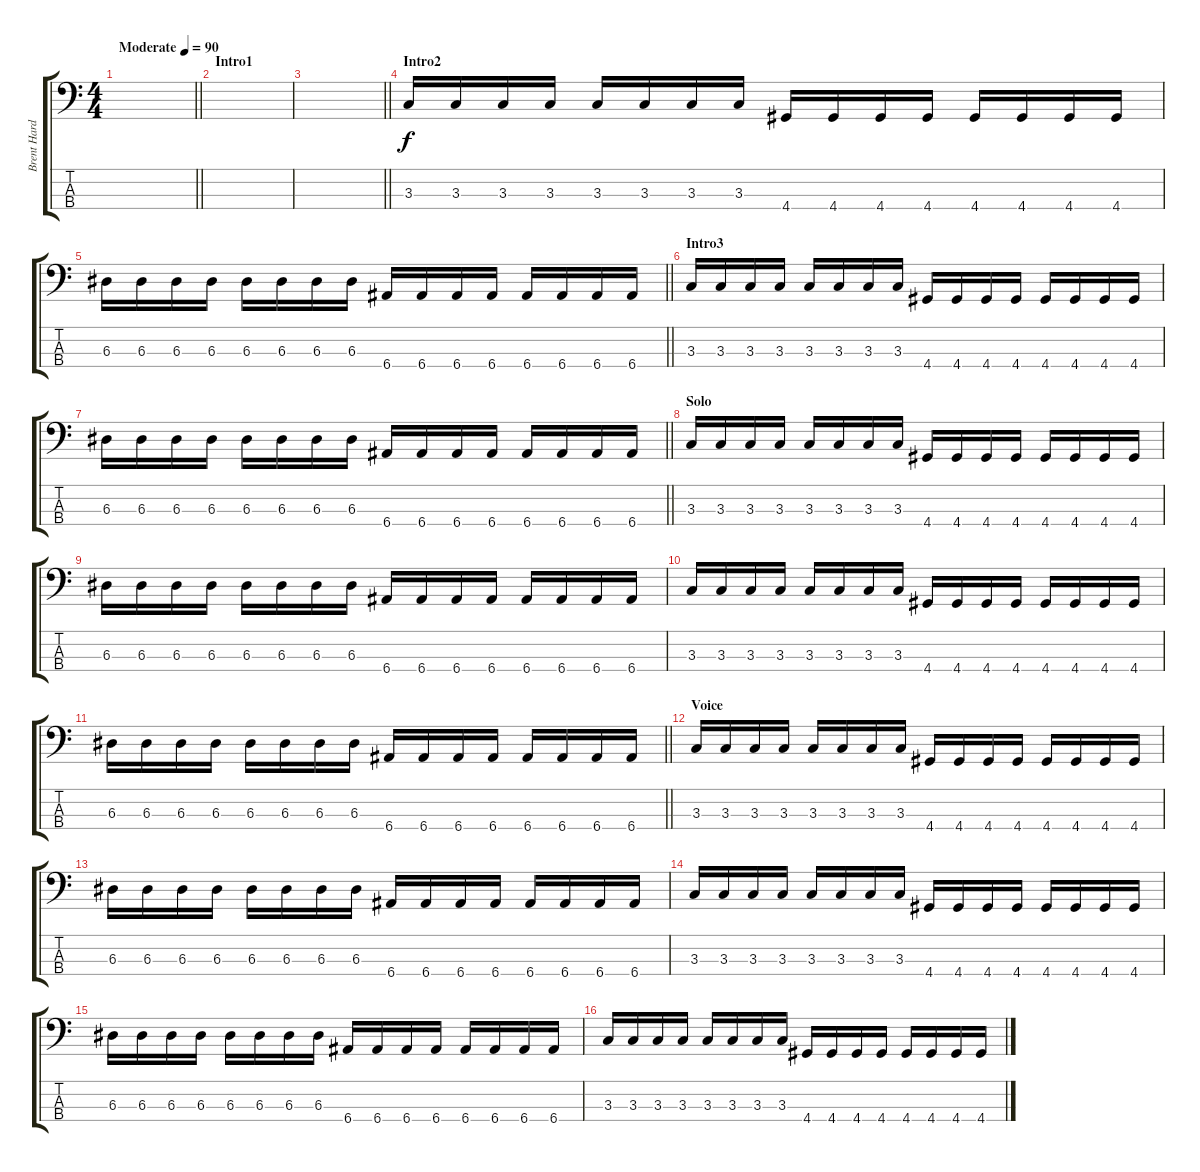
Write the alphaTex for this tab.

\track ("Brent Harding (Bass)" "Brent Hard") {instrument electricbasspick}
\staff {score tabs}
\tuning (G2 D2 A1 E1) {hide}
\ts (4 4)
\tempo (90 "Moderate")
\clef f4
\barLineRight lightlight
\ks c
|
\section ("" "Intro1")
|
\barLineRight lightlight
|
\section ("" "Intro2")
3.3.16 3.3.16 3.3.16 3.3.16 3.3.16 3.3.16 3.3.16 3.3.16 4.4.16 4.4.16 4.4.16 4.4.16 4.4.16 4.4.16 4.4.16 4.4.16 |
\barLineRight lightlight
6.3.16 6.3.16 6.3.16 6.3.16 6.3.16 6.3.16 6.3.16 6.3.16 6.4.16 6.4.16 6.4.16 6.4.16 6.4.16 6.4.16 6.4.16 6.4.16 |
\section ("" "Intro3")
3.3.16 3.3.16 3.3.16 3.3.16 3.3.16 3.3.16 3.3.16 3.3.16 4.4.16 4.4.16 4.4.16 4.4.16 4.4.16 4.4.16 4.4.16 4.4.16 |
\barLineRight lightlight
6.3.16 6.3.16 6.3.16 6.3.16 6.3.16 6.3.16 6.3.16 6.3.16 6.4.16 6.4.16 6.4.16 6.4.16 6.4.16 6.4.16 6.4.16 6.4.16 |
\section ("" "Solo")
3.3.16 3.3.16 3.3.16 3.3.16 3.3.16 3.3.16 3.3.16 3.3.16 4.4.16 4.4.16 4.4.16 4.4.16 4.4.16 4.4.16 4.4.16 4.4.16 |
6.3.16 6.3.16 6.3.16 6.3.16 6.3.16 6.3.16 6.3.16 6.3.16 6.4.16 6.4.16 6.4.16 6.4.16 6.4.16 6.4.16 6.4.16 6.4.16 |
3.3.16 3.3.16 3.3.16 3.3.16 3.3.16 3.3.16 3.3.16 3.3.16 4.4.16 4.4.16 4.4.16 4.4.16 4.4.16 4.4.16 4.4.16 4.4.16 |
\barLineRight lightlight
6.3.16 6.3.16 6.3.16 6.3.16 6.3.16 6.3.16 6.3.16 6.3.16 6.4.16 6.4.16 6.4.16 6.4.16 6.4.16 6.4.16 6.4.16 6.4.16 |
\section ("" "Voice")
3.3.16 3.3.16 3.3.16 3.3.16 3.3.16 3.3.16 3.3.16 3.3.16 4.4.16 4.4.16 4.4.16 4.4.16 4.4.16 4.4.16 4.4.16 4.4.16 |
6.3.16 6.3.16 6.3.16 6.3.16 6.3.16 6.3.16 6.3.16 6.3.16 6.4.16 6.4.16 6.4.16 6.4.16 6.4.16 6.4.16 6.4.16 6.4.16 |
3.3.16 3.3.16 3.3.16 3.3.16 3.3.16 3.3.16 3.3.16 3.3.16 4.4.16 4.4.16 4.4.16 4.4.16 4.4.16 4.4.16 4.4.16 4.4.16 |
6.3.16 6.3.16 6.3.16 6.3.16 6.3.16 6.3.16 6.3.16 6.3.16 6.4.16 6.4.16 6.4.16 6.4.16 6.4.16 6.4.16 6.4.16 6.4.16 |
3.3.16 3.3.16 3.3.16 3.3.16 3.3.16 3.3.16 3.3.16 3.3.16 4.4.16 4.4.16 4.4.16 4.4.16 4.4.16 4.4.16 4.4.16 4.4.16
